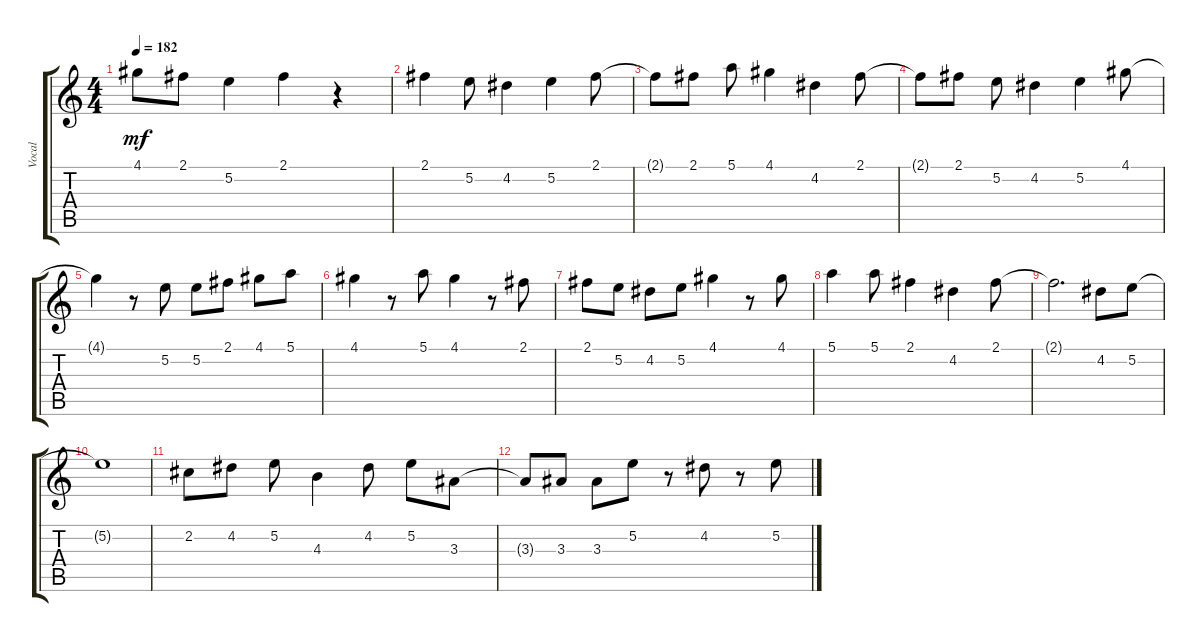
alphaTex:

\track ("Vocal" "Vocal") {instrument acousticguitarsteel}
\staff {score tabs}
\tuning (E4 B3 G3 D3 A2 E2) {hide}
\ts (4 4)
\tempo 182
\clef g2
\ks c
4.1{t}.8{dy mf} 2.1.8 5.2.4 2.1.4 r.4 |
2.1.4 5.2.8 4.2.4 5.2.4 2.1.8 |
2.1{t}.8 2.1.8 5.1.8 4.1.4 4.2.4 2.1.8 |
2.1{t}.8 2.1.8 5.2.8 4.2.4 5.2.4 4.1.8 |
4.1{t}.4 r.8 5.2.8 5.2.8 2.1.8 4.1.8 5.1.8 |
4.1.4 r.8 5.1.8 4.1.4 r.8 2.1.8 |
2.1.8 5.2.8 4.2.8 5.2.8 4.1.4 r.8 4.1.8 |
5.1.4 5.1.8 2.1.4 4.2.4 2.1.8 |
2.1{t}.2{d} 4.2.8 5.2.8 |
5.2{t}.1 |
2.2.8 4.2.8 5.2.8 4.3.4 4.2.8 5.2.8 3.3.8 |
3.3{t}.8 3.3.8 3.3.8 5.2.8 r.8 4.2.8 r.8 5.2.8
